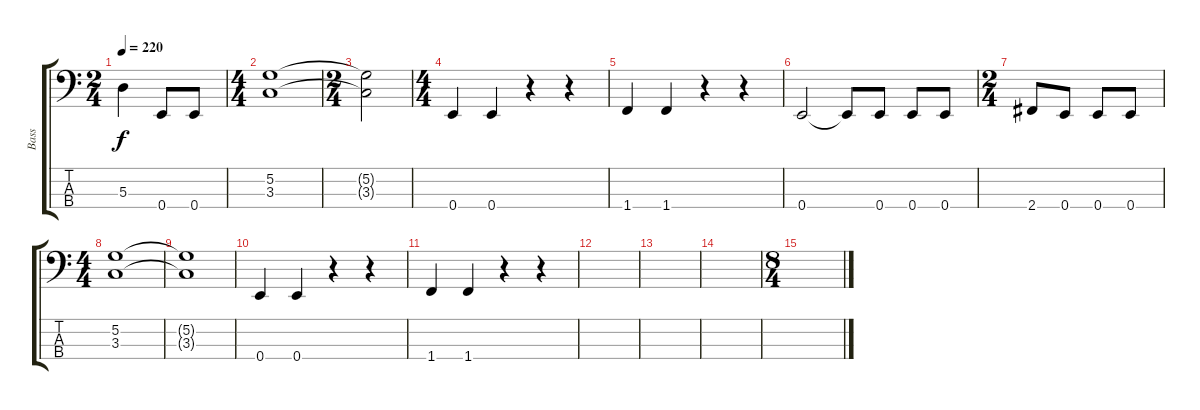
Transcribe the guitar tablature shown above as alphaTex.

\track ("Bass" "Bass") {instrument electricbasspick}
\staff {score tabs}
\tuning (G2 D2 A1 E1) {hide}
\ts (2 4)
\tempo 220
\clef f4
\ks c
5.3.4{dy f} 0.4.8 0.4.8 |
\ts (4 4)
(5.2 3.3).1 |
\ts (2 4)
(5.2{t} 3.3{t}).2 |
\ts (4 4)
0.4.4 0.4.4 r.4 r.4 |
1.4.4 1.4.4 r.4 r.4 |
0.4.2 0.4{t}.8 0.4.8 0.4.8 0.4.8 |
\ts (2 4)
2.4.8 0.4.8 0.4.8 0.4.8 |
\ts (4 4)
(5.2 3.3).1 |
(5.2{t} 3.3{t}).1 |
0.4.4 0.4.4 r.4 r.4 |
1.4.4 1.4.4 r.4 r.4 |
|
|
|
\ts (8 4)
